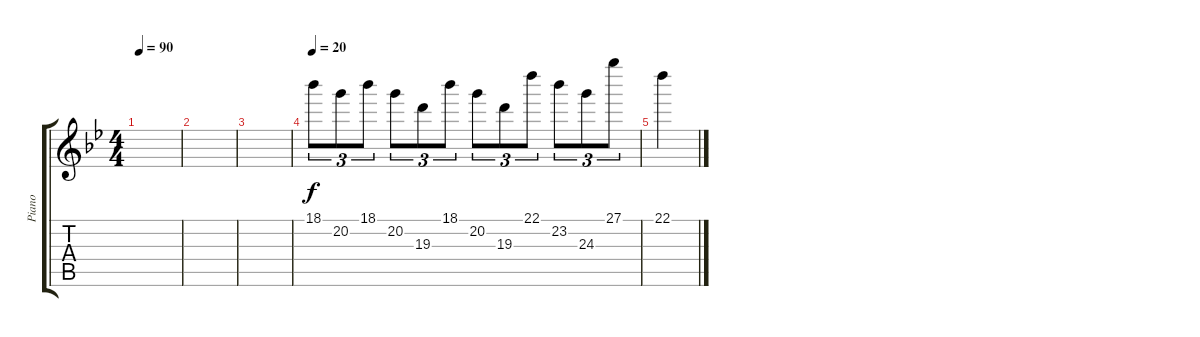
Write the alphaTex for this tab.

\track ("Piano" "Piano") {instrument acousticgrandpiano}
\staff {score tabs}
\tuning (E5 B4 G4 D4 A3 E3) {hide}
\ts (4 4)
\tempo 90
\clef g2
\ks bb
|
|
|
\tempo 20
18.1.8{tu (3 2) instrument brightacousticpiano} 20.2.8{tu (3 2)} 18.1.8{tu (3 2)} 20.2.8{tu (3 2)} 19.3.8{tu (3 2)} 18.1.8{tu (3 2)} 20.2.8{tu (3 2)} 19.3.8{tu (3 2)} 22.1.8{tu (3 2)} 23.2.8{tu (3 2)} 24.3.8{tu (3 2)} 27.1.8{tu (3 2)} |
22.1.4
